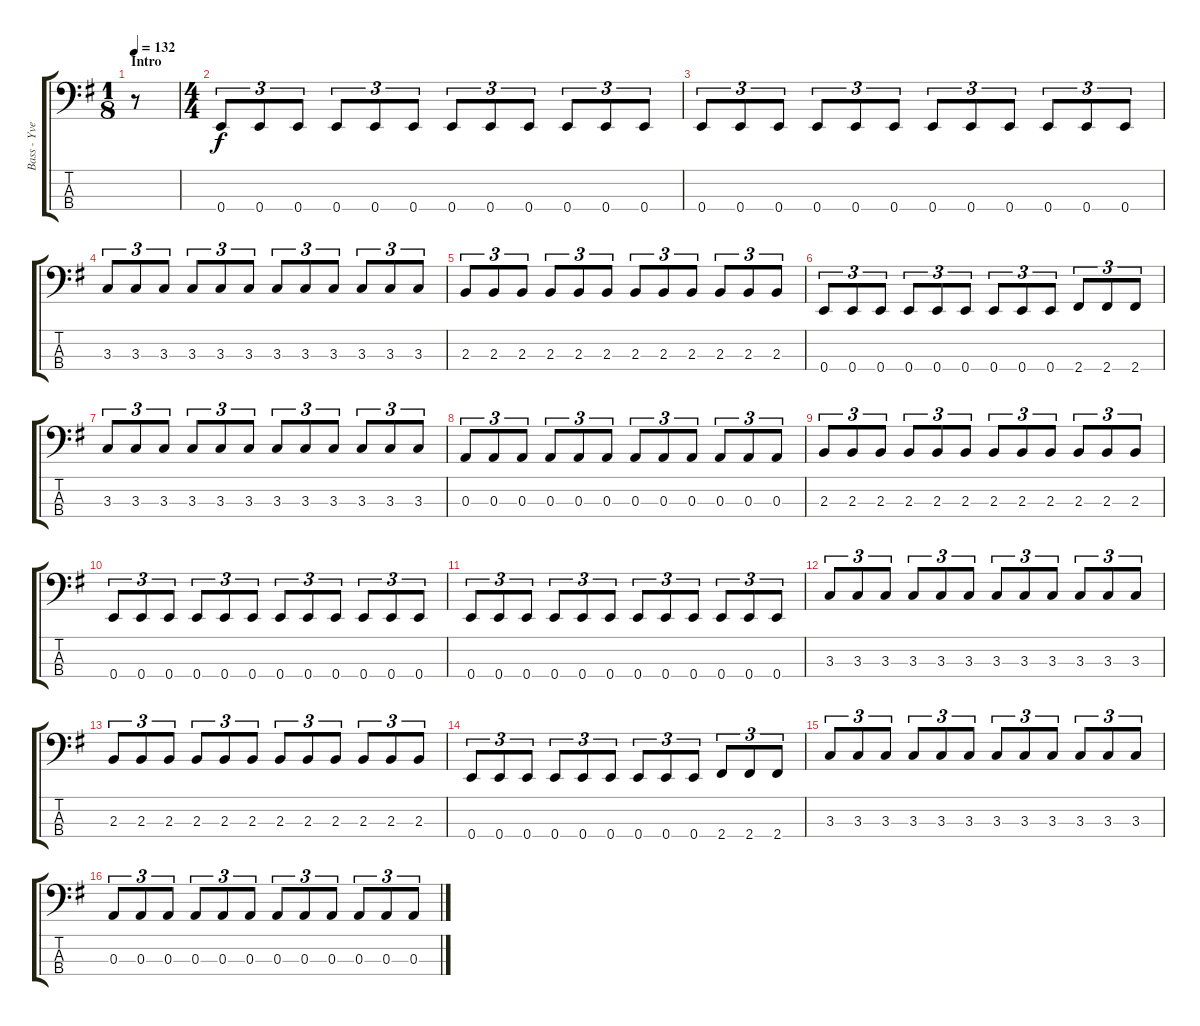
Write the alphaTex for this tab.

\track ("Bass - Yves Huts" "Bass - Yve") {instrument electricbasspick}
\staff {score tabs}
\tuning (G2 D2 A1 E1) {hide}
\ts (1 8)
\section ("" "Intro")
\tempo 132
\clef f4
\ks g
r.8{dy f instrument electricbasspick} |
\ts (4 4)
0.4.8{tu (3 2)} 0.4.8{tu (3 2)} 0.4.8{tu (3 2)} 0.4.8{tu (3 2)} 0.4.8{tu (3 2)} 0.4.8{tu (3 2)} 0.4.8{tu (3 2)} 0.4.8{tu (3 2)} 0.4.8{tu (3 2)} 0.4.8{tu (3 2)} 0.4.8{tu (3 2)} 0.4.8{tu (3 2)} |
0.4.8{tu (3 2)} 0.4.8{tu (3 2)} 0.4.8{tu (3 2)} 0.4.8{tu (3 2)} 0.4.8{tu (3 2)} 0.4.8{tu (3 2)} 0.4.8{tu (3 2)} 0.4.8{tu (3 2)} 0.4.8{tu (3 2)} 0.4.8{tu (3 2)} 0.4.8{tu (3 2)} 0.4.8{tu (3 2)} |
3.3.8{tu (3 2)} 3.3.8{tu (3 2)} 3.3.8{tu (3 2)} 3.3.8{tu (3 2)} 3.3.8{tu (3 2)} 3.3.8{tu (3 2)} 3.3.8{tu (3 2)} 3.3.8{tu (3 2)} 3.3.8{tu (3 2)} 3.3.8{tu (3 2)} 3.3.8{tu (3 2)} 3.3.8{tu (3 2)} |
2.3.8{tu (3 2)} 2.3.8{tu (3 2)} 2.3.8{tu (3 2)} 2.3.8{tu (3 2)} 2.3.8{tu (3 2)} 2.3.8{tu (3 2)} 2.3.8{tu (3 2)} 2.3.8{tu (3 2)} 2.3.8{tu (3 2)} 2.3.8{tu (3 2)} 2.3.8{tu (3 2)} 2.3.8{tu (3 2)} |
0.4.8{tu (3 2)} 0.4.8{tu (3 2)} 0.4.8{tu (3 2)} 0.4.8{tu (3 2)} 0.4.8{tu (3 2)} 0.4.8{tu (3 2)} 0.4.8{tu (3 2)} 0.4.8{tu (3 2)} 0.4.8{tu (3 2)} 2.4.8{tu (3 2)} 2.4.8{tu (3 2)} 2.4.8{tu (3 2)} |
3.3.8{tu (3 2)} 3.3.8{tu (3 2)} 3.3.8{tu (3 2)} 3.3.8{tu (3 2)} 3.3.8{tu (3 2)} 3.3.8{tu (3 2)} 3.3.8{tu (3 2)} 3.3.8{tu (3 2)} 3.3.8{tu (3 2)} 3.3.8{tu (3 2)} 3.3.8{tu (3 2)} 3.3.8{tu (3 2)} |
0.3.8{tu (3 2)} 0.3.8{tu (3 2)} 0.3.8{tu (3 2)} 0.3.8{tu (3 2)} 0.3.8{tu (3 2)} 0.3.8{tu (3 2)} 0.3.8{tu (3 2)} 0.3.8{tu (3 2)} 0.3.8{tu (3 2)} 0.3.8{tu (3 2)} 0.3.8{tu (3 2)} 0.3.8{tu (3 2)} |
2.3.8{tu (3 2)} 2.3.8{tu (3 2)} 2.3.8{tu (3 2)} 2.3.8{tu (3 2)} 2.3.8{tu (3 2)} 2.3.8{tu (3 2)} 2.3.8{tu (3 2)} 2.3.8{tu (3 2)} 2.3.8{tu (3 2)} 2.3.8{tu (3 2)} 2.3.8{tu (3 2)} 2.3.8{tu (3 2)} |
0.4.8{tu (3 2)} 0.4.8{tu (3 2)} 0.4.8{tu (3 2)} 0.4.8{tu (3 2)} 0.4.8{tu (3 2)} 0.4.8{tu (3 2)} 0.4.8{tu (3 2)} 0.4.8{tu (3 2)} 0.4.8{tu (3 2)} 0.4.8{tu (3 2)} 0.4.8{tu (3 2)} 0.4.8{tu (3 2)} |
0.4.8{tu (3 2)} 0.4.8{tu (3 2)} 0.4.8{tu (3 2)} 0.4.8{tu (3 2)} 0.4.8{tu (3 2)} 0.4.8{tu (3 2)} 0.4.8{tu (3 2)} 0.4.8{tu (3 2)} 0.4.8{tu (3 2)} 0.4.8{tu (3 2)} 0.4.8{tu (3 2)} 0.4.8{tu (3 2)} |
3.3.8{tu (3 2)} 3.3.8{tu (3 2)} 3.3.8{tu (3 2)} 3.3.8{tu (3 2)} 3.3.8{tu (3 2)} 3.3.8{tu (3 2)} 3.3.8{tu (3 2)} 3.3.8{tu (3 2)} 3.3.8{tu (3 2)} 3.3.8{tu (3 2)} 3.3.8{tu (3 2)} 3.3.8{tu (3 2)} |
2.3.8{tu (3 2)} 2.3.8{tu (3 2)} 2.3.8{tu (3 2)} 2.3.8{tu (3 2)} 2.3.8{tu (3 2)} 2.3.8{tu (3 2)} 2.3.8{tu (3 2)} 2.3.8{tu (3 2)} 2.3.8{tu (3 2)} 2.3.8{tu (3 2)} 2.3.8{tu (3 2)} 2.3.8{tu (3 2)} |
0.4.8{tu (3 2)} 0.4.8{tu (3 2)} 0.4.8{tu (3 2)} 0.4.8{tu (3 2)} 0.4.8{tu (3 2)} 0.4.8{tu (3 2)} 0.4.8{tu (3 2)} 0.4.8{tu (3 2)} 0.4.8{tu (3 2)} 2.4.8{tu (3 2)} 2.4.8{tu (3 2)} 2.4.8{tu (3 2)} |
3.3.8{tu (3 2)} 3.3.8{tu (3 2)} 3.3.8{tu (3 2)} 3.3.8{tu (3 2)} 3.3.8{tu (3 2)} 3.3.8{tu (3 2)} 3.3.8{tu (3 2)} 3.3.8{tu (3 2)} 3.3.8{tu (3 2)} 3.3.8{tu (3 2)} 3.3.8{tu (3 2)} 3.3.8{tu (3 2)} |
0.3.8{tu (3 2)} 0.3.8{tu (3 2)} 0.3.8{tu (3 2)} 0.3.8{tu (3 2)} 0.3.8{tu (3 2)} 0.3.8{tu (3 2)} 0.3.8{tu (3 2)} 0.3.8{tu (3 2)} 0.3.8{tu (3 2)} 0.3.8{tu (3 2)} 0.3.8{tu (3 2)} 0.3.8{tu (3 2)}
